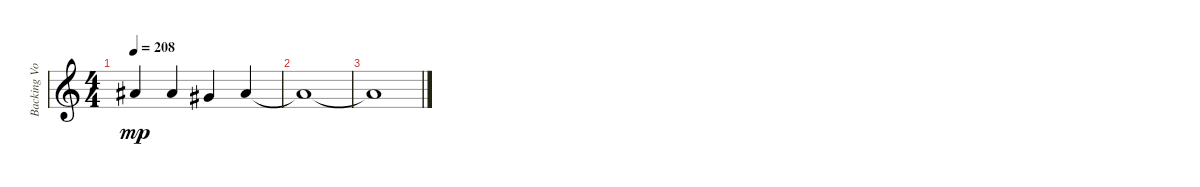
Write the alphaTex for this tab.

\track ("Backing Vocals" "Backing Vo") {instrument distortionguitar}
\staff {score}
\tuning (Eb4 Bb3 Gb3 Db3 Ab2 Eb2) {hide}
\ts (4 4)
\tempo 208
\clef g2
\ks c
4.3{t}.4{dy mp} 4.3.4 2.3.4 4.3.4 |
4.3{t}.1 |
4.3{t}.1
